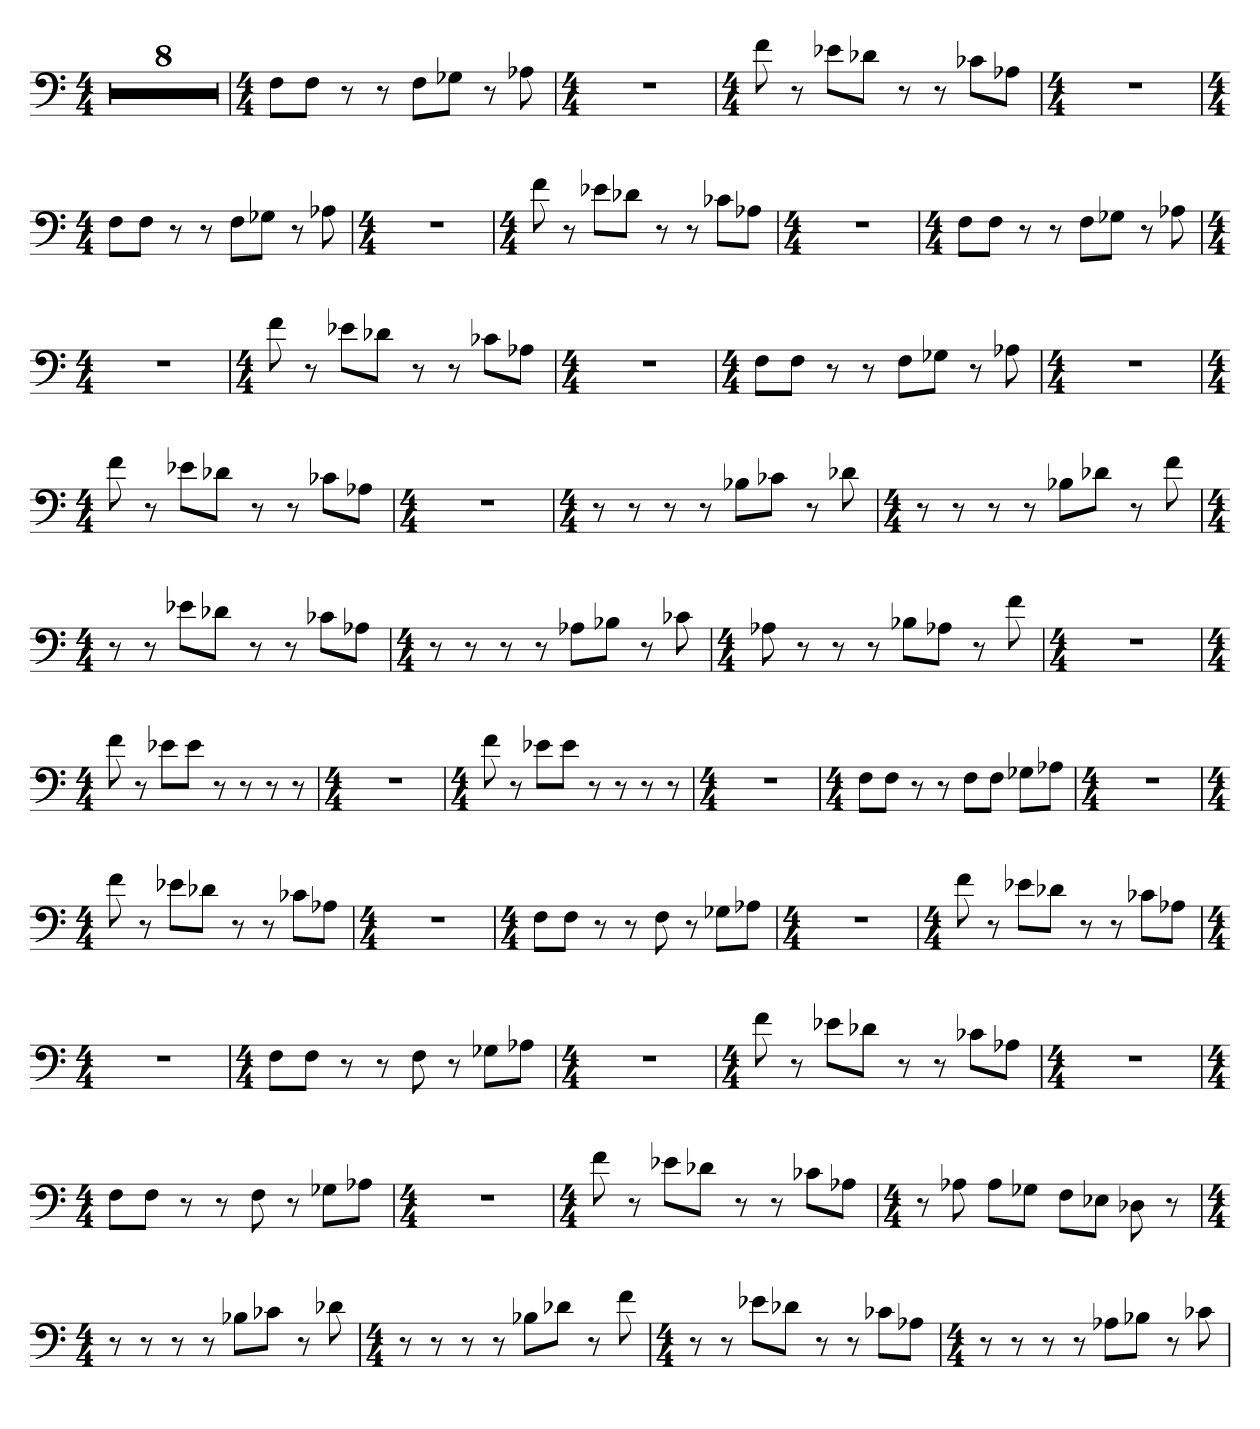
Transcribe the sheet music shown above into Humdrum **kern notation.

**kern
*part1
*staff1
*M4/4
=
1r
=
*M4/4
1r
=
*M4/4
1r
=
*M4/4
1r
=
*M4/4
1r
=
*M4/4
1r
=
*M4/4
1r
=
*M4/4
1r
=
*M4/4
8FL
8FJ
8r
8r
8FL
8G-XJ
8r
8A-X
=
*M4/4
1r
=
*M4/4
8f
8r
8e-XL
8d-XJ
8r
8r
8c-XL
8A-XJ
=
*M4/4
1r
=
*M4/4
8FL
8FJ
8r
8r
8FL
8G-XJ
8r
8A-X
=
*M4/4
1r
=
*M4/4
8f
8r
8e-XL
8d-XJ
8r
8r
8c-XL
8A-XJ
=
*M4/4
1r
=
*M4/4
8FL
8FJ
8r
8r
8FL
8G-XJ
8r
8A-X
=
*M4/4
1r
=
*M4/4
8f
8r
8e-XL
8d-XJ
8r
8r
8c-XL
8A-XJ
=
*M4/4
1r
=
*M4/4
8FL
8FJ
8r
8r
8FL
8G-XJ
8r
8A-X
=
*M4/4
1r
=
*M4/4
8f
8r
8e-XL
8d-XJ
8r
8r
8c-XL
8A-XJ
=
*M4/4
1r
=
*M4/4
8r
8r
8r
8r
8B-XL
8c-XJ
8r
8d-X
=
*M4/4
8r
8r
8r
8r
8B-XL
8d-XJ
8r
8f
=
*M4/4
8r
8r
8e-XL
8d-XJ
8r
8r
8c-XL
8A-XJ
=
*M4/4
8r
8r
8r
8r
8A-XL
8B-XJ
8r
8c-X
=
*M4/4
8A-X
8r
8r
8r
8B-XL
8A-XJ
8r
8f
=
*M4/4
1r
=
*M4/4
8f
8r
8e-XL
8e-J
8r
8r
8r
8r
=
*M4/4
1r
=
*M4/4
8f
8r
8e-XL
8e-J
8r
8r
8r
8r
=
*M4/4
1r
=
*M4/4
8FL
8FJ
8r
8r
8FL
8FJ
8G-XL
8A-XJ
=
*M4/4
1r
=
*M4/4
8f
8r
8e-XL
8d-XJ
8r
8r
8c-XL
8A-XJ
=
*M4/4
1r
=
*M4/4
8FL
8FJ
8r
8r
8F
8r
8G-XL
8A-XJ
=
*M4/4
1r
=
*M4/4
8f
8r
8e-XL
8d-XJ
8r
8r
8c-XL
8A-XJ
=
*M4/4
1r
=
*M4/4
8FL
8FJ
8r
8r
8F
8r
8G-XL
8A-XJ
=
*M4/4
1r
=
*M4/4
8f
8r
8e-XL
8d-XJ
8r
8r
8c-XL
8A-XJ
=
*M4/4
1r
=
*M4/4
8FL
8FJ
8r
8r
8F
8r
8G-XL
8A-XJ
=
*M4/4
1r
=
*M4/4
8f
8r
8e-XL
8d-XJ
8r
8r
8c-XL
8A-XJ
=
*M4/4
8r
8A-X
8A-L
8G-XJ
8FL
8E-XJ
8D-X
8r
=
*M4/4
8r
8r
8r
8r
8B-XL
8c-XJ
8r
8d-X
=
*M4/4
8r
8r
8r
8r
8B-XL
8d-XJ
8r
8f
=
*M4/4
8r
8r
8e-XL
8d-XJ
8r
8r
8c-XL
8A-XJ
=
*M4/4
8r
8r
8r
8r
8A-XL
8B-XJ
8r
8c-X
=
*-
